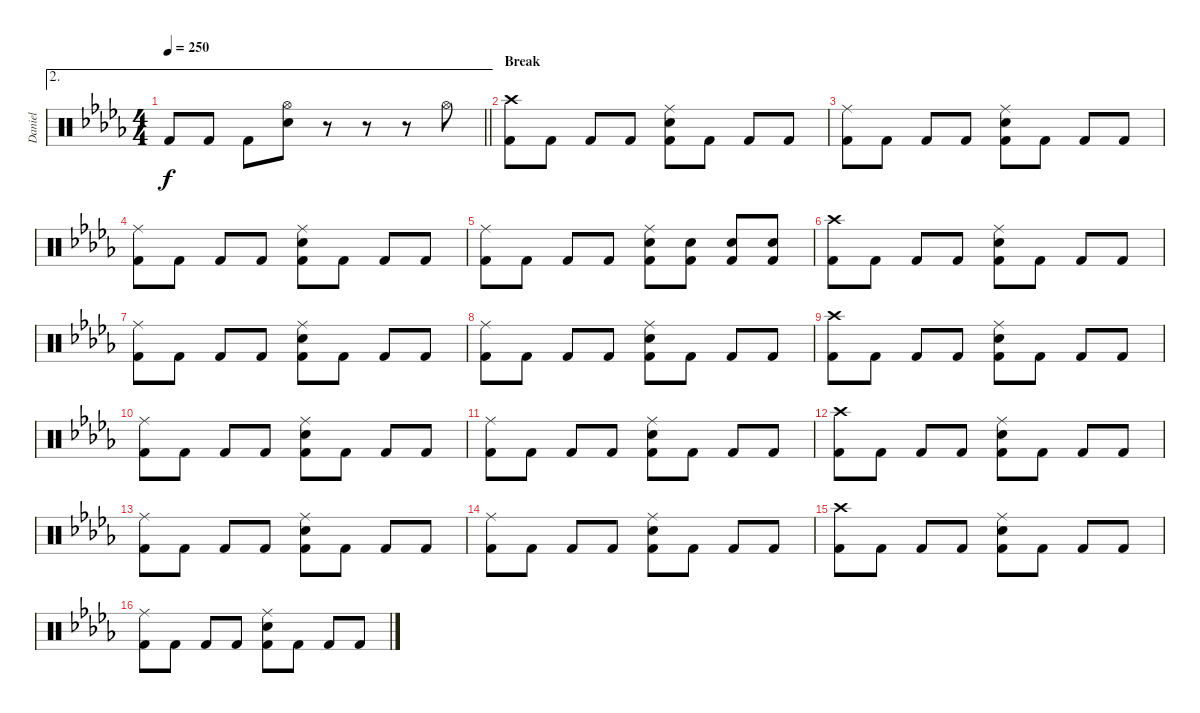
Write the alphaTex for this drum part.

\track ("Daniel" "Daniel") {instrument percussion}
\staff {score}
\articulation defaults
\ae 2
\ts (4 4)
\tempo 250
\clef neutral
\barLineRight lightlight
\ks bbminor "Kick (hit) 2".8{dy f} "Kick (hit) 2".8 "Kick (hit) 2".8
("Hi-Hat (open)" "Snare (hit) 2").8 r.8 r.8 r.8 "Hi-Hat (open)".8 |
\section ("" "Break")
("Crash high (hit)" "Kick (hit) 2").8 "Kick (hit) 2".8 "Kick (hit) 2".8 "Kick (hit) 2".8 ("Ride (middle)" "Snare (hit) 2" "Kick (hit) 2").8 "Kick (hit) 2".8 "Kick (hit) 2".8 "Kick (hit) 2".8 |
("Ride (middle)" "Kick (hit) 2").8 "Kick (hit) 2".8 "Kick (hit) 2".8 "Kick (hit) 2".8 ("Ride (middle)" "Snare (hit) 2" "Kick (hit) 2").8 "Kick (hit) 2".8 "Kick (hit) 2".8 "Kick (hit) 2".8 |
("Ride (middle)" "Kick (hit) 2").8 "Kick (hit) 2".8 "Kick (hit) 2".8 "Kick (hit) 2".8 ("Ride (middle)" "Snare (hit) 2" "Kick (hit) 2").8 "Kick (hit) 2".8 "Kick (hit) 2".8 "Kick (hit) 2".8 |
("Ride (middle)" "Kick (hit) 2").8 "Kick (hit) 2".8 "Kick (hit) 2".8 "Kick (hit) 2".8 ("Ride (middle)" "Snare (hit) 2" "Kick (hit) 2").8 ("Snare (hit) 2" "Kick (hit) 2").8 ("Snare (hit) 2" "Kick (hit) 2").8 ("Snare (hit) 2" "Kick (hit) 2").8 |
("Crash high (hit)" "Kick (hit) 2").8 "Kick (hit) 2".8 "Kick (hit) 2".8 "Kick (hit) 2".8 ("Ride (middle)" "Snare (hit) 2" "Kick (hit) 2").8 "Kick (hit) 2".8 "Kick (hit) 2".8 "Kick (hit) 2".8 |
("Ride (middle)" "Kick (hit) 2").8 "Kick (hit) 2".8 "Kick (hit) 2".8 "Kick (hit) 2".8 ("Ride (middle)" "Snare (hit) 2" "Kick (hit) 2").8 "Kick (hit) 2".8 "Kick (hit) 2".8 "Kick (hit) 2".8 |
("Ride (middle)" "Kick (hit) 2").8 "Kick (hit) 2".8 "Kick (hit) 2".8 "Kick (hit) 2".8 ("Ride (middle)" "Snare (hit) 2" "Kick (hit) 2").8 "Kick (hit) 2".8 "Kick (hit) 2".8 "Kick (hit) 2".8 |
("Crash high (hit)" "Kick (hit) 2").8 "Kick (hit) 2".8 "Kick (hit) 2".8 "Kick (hit) 2".8 ("Ride (middle)" "Snare (hit) 2" "Kick (hit) 2").8 "Kick (hit) 2".8 "Kick (hit) 2".8 "Kick (hit) 2".8 |
("Ride (middle)" "Kick (hit) 2").8 "Kick (hit) 2".8 "Kick (hit) 2".8 "Kick (hit) 2".8 ("Ride (middle)" "Snare (hit) 2" "Kick (hit) 2").8 "Kick (hit) 2".8 "Kick (hit) 2".8 "Kick (hit) 2".8 |
("Ride (middle)" "Kick (hit) 2").8 "Kick (hit) 2".8 "Kick (hit) 2".8 "Kick (hit) 2".8 ("Ride (middle)" "Snare (hit) 2" "Kick (hit) 2").8 "Kick (hit) 2".8 "Kick (hit) 2".8 "Kick (hit) 2".8 |
("Crash high (hit)" "Kick (hit) 2").8 "Kick (hit) 2".8 "Kick (hit) 2".8 "Kick (hit) 2".8 ("Ride (middle)" "Snare (hit) 2" "Kick (hit) 2").8 "Kick (hit) 2".8 "Kick (hit) 2".8 "Kick (hit) 2".8 |
("Ride (middle)" "Kick (hit) 2").8 "Kick (hit) 2".8 "Kick (hit) 2".8 "Kick (hit) 2".8 ("Ride (middle)" "Snare (hit) 2" "Kick (hit) 2").8 "Kick (hit) 2".8 "Kick (hit) 2".8 "Kick (hit) 2".8 |
("Ride (middle)" "Kick (hit) 2").8 "Kick (hit) 2".8 "Kick (hit) 2".8 "Kick (hit) 2".8 ("Ride (middle)" "Snare (hit) 2" "Kick (hit) 2").8 "Kick (hit) 2".8 "Kick (hit) 2".8 "Kick (hit) 2".8 |
("Crash high (hit)" "Kick (hit) 2").8 "Kick (hit) 2".8 "Kick (hit) 2".8 "Kick (hit) 2".8 ("Ride (middle)" "Snare (hit) 2" "Kick (hit) 2").8 "Kick (hit) 2".8 "Kick (hit) 2".8 "Kick (hit) 2".8 |
("Ride (middle)" "Kick (hit) 2").8 "Kick (hit) 2".8 "Kick (hit) 2".8 "Kick (hit) 2".8 ("Ride (middle)" "Snare (hit) 2" "Kick (hit) 2").8 "Kick (hit) 2".8 "Kick (hit) 2".8 "Kick (hit) 2".8
